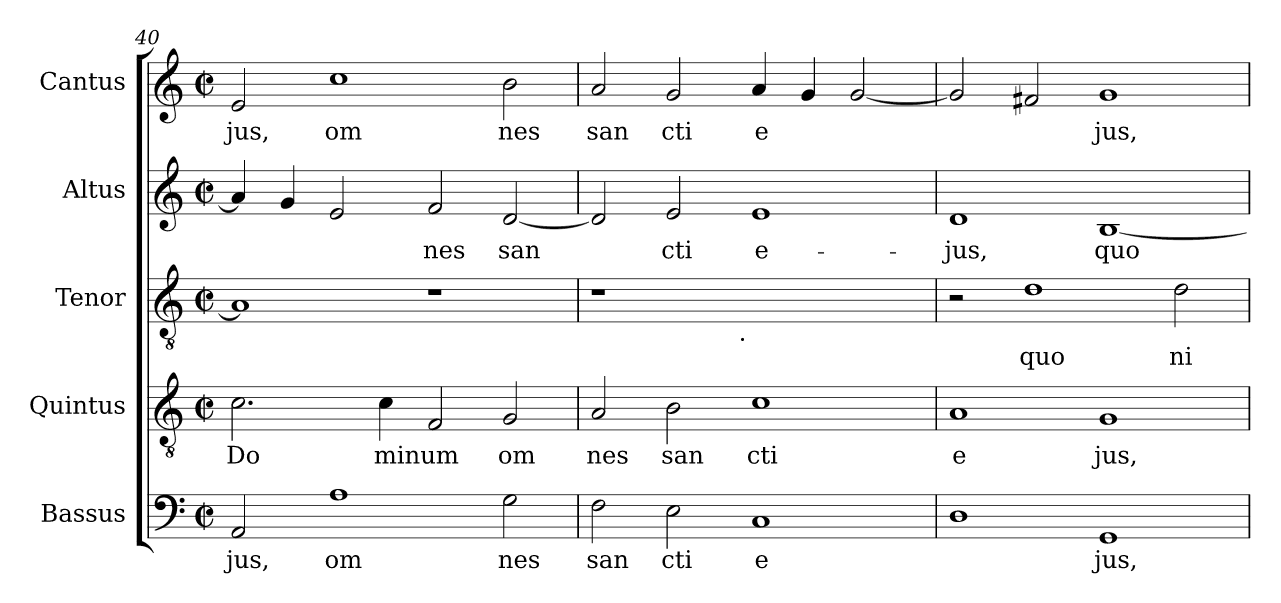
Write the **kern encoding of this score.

**kern	**text	**kern	**text	**kern	**text	**kern	**text	**kern	**text
*part5	*part5	*part4	*part4	*part3	*part3	*part2	*part2	*part1	*part1
*staff5	*staff5	*staff4	*staff4	*staff3	*staff3	*staff2	*staff2	*staff1	*staff1
*I"Bassus	*	*I"Quintus	*	*I"Tenor	*	*I"Altus	*	*I"Cantus	*
*clefF4	*	*clefGv2	*	*clefGv2	*	*clefG2	*	*clefG2	*
*k[]	*	*k[]	*	*k[]	*	*k[]	*	*k[]	*
*C:	*	*C:	*	*C:	*	*C:	*	*C:	*
*M2/2	*	*M2/2	*	*M2/2	*	*M2/2	*	*M2/2	*
*met(c|)	*	*met(c|)	*	*met(c|)	*	*met(c|)	*	*met(c|)	*
=40	=40	=40	=40	=40	=40	=40	=40	=40	=40
!	!LO:LY:b:cj	!	!LO:LY:b:cj	!	!LO:LY:b:cj	!	!LO:LY:b:cj	!	!LO:LY:b:cj
2AA/	jus,	2.c\	Do	1A]	.	4a/]	--	2e/	jus,
!	!	!	!	!	!	!	!LO:LY:b:cj	!	!
.	.	.	.	.	.	4g/	--	.	.
!	!LO:LY:b:cj	!	!	!	!	!	!LO:LY:b:cj	!	!LO:LY:b:cj
1A	om	.	.	.	.	2e/	--	1cc	om
!	!	!	!LO:LY:b:cj	!	!	!	!	!	!
.	.	4c\	minum	.	.	.	.	.	.
!	!	!	!LO:LY:b:cj	!	!	!	!LO:LY:b:cj	!	!
.	.	2F/	.	1r	.	2f/	-nes	.	.
!	!LO:LY:b:cj	!	!LO:LY:b:cj	!	!	!	!LO:LY:b:cj	!	!LO:LY:b:cj
2G\	nes	2G/	om	.	.	[<2d/	san-	2b\	nes
=41	=41	=41	=41	=41	=41	=41	=41	=41	=41
!	!LO:LY:b:cj	!	!LO:LY:b:cj	!	!	!	!LO:LY:b:cj	!	!LO:LY:b:cj
*	*	*	*	*^	*	*	*	*	*
2F\	san	2A/	nes	1r	2ryy	.	2d/]	--	2a/	san
!	!LO:LY:b:cj	!	!LO:LY:b:cj	!	!	!	!	!LO:LY:b:cj	!	!LO:LY:b:cj
2E\	cti	2B\	san	.	4...ryy	.	2e/	-cti	2g/	cti
!	!	!	!	!	!LO:TX:b:t=.	!	!	!	!	!
.	.	.	.	.	1ryy	.	.	.	.	.
!	!LO:LY:b:cj	!	!LO:LY:b:cj	!	!	!	!	!LO:LY:b:cj	!	!LO:LY:b:cj
1C	e	1c	cti	1ryy	.	.	1e	e-	4a/	e
!	!	!	!	!	!	!	!	!	!	!LO:LY:b:cj
.	.	.	.	.	.	.	.	.	4g/	.
!	!	!	!	!	!	!	!	!	!	!LO:LY:b:cj
.	.	.	.	.	.	.	.	.	[<2g/	.
.	.	.	.	.	32ryy	.	.	.	.	.
=42	=42	=42	=42	=42	=42	=42	=42	=42	=42	=42
!	!LO:LY:b:cj	!	!LO:LY:b:cj	!	!	!	!	!LO:LY:b:cj	!	!LO:LY:b:cj
*	*	*	*	*v	*v	*	*	*	*	*
1D	.	1A	e	2r	.	1d	-jus,	2g/]	.
!	!	!	!	!	!LO:LY:b:cj	!	!	!	!LO:LY:b:cj
.	.	.	.	1d	quo	.	.	2f#/	.
!	!LO:LY:b:cj	!	!LO:LY:b:cj	!	!	!	!LO:LY:b:cj	!	!LO:LY:b:cj
1GG	jus,	1G	jus,	.	.	[<1B	quo-	1g	jus,
!	!	!	!	!	!LO:LY:b:cj	!	!	!	!
.	.	.	.	2d\	ni	.	.	.	.
=	=	=	=	=	=	=	=	=	=
*-	*-	*-	*-	*-	*-	*-	*-	*-	*-
